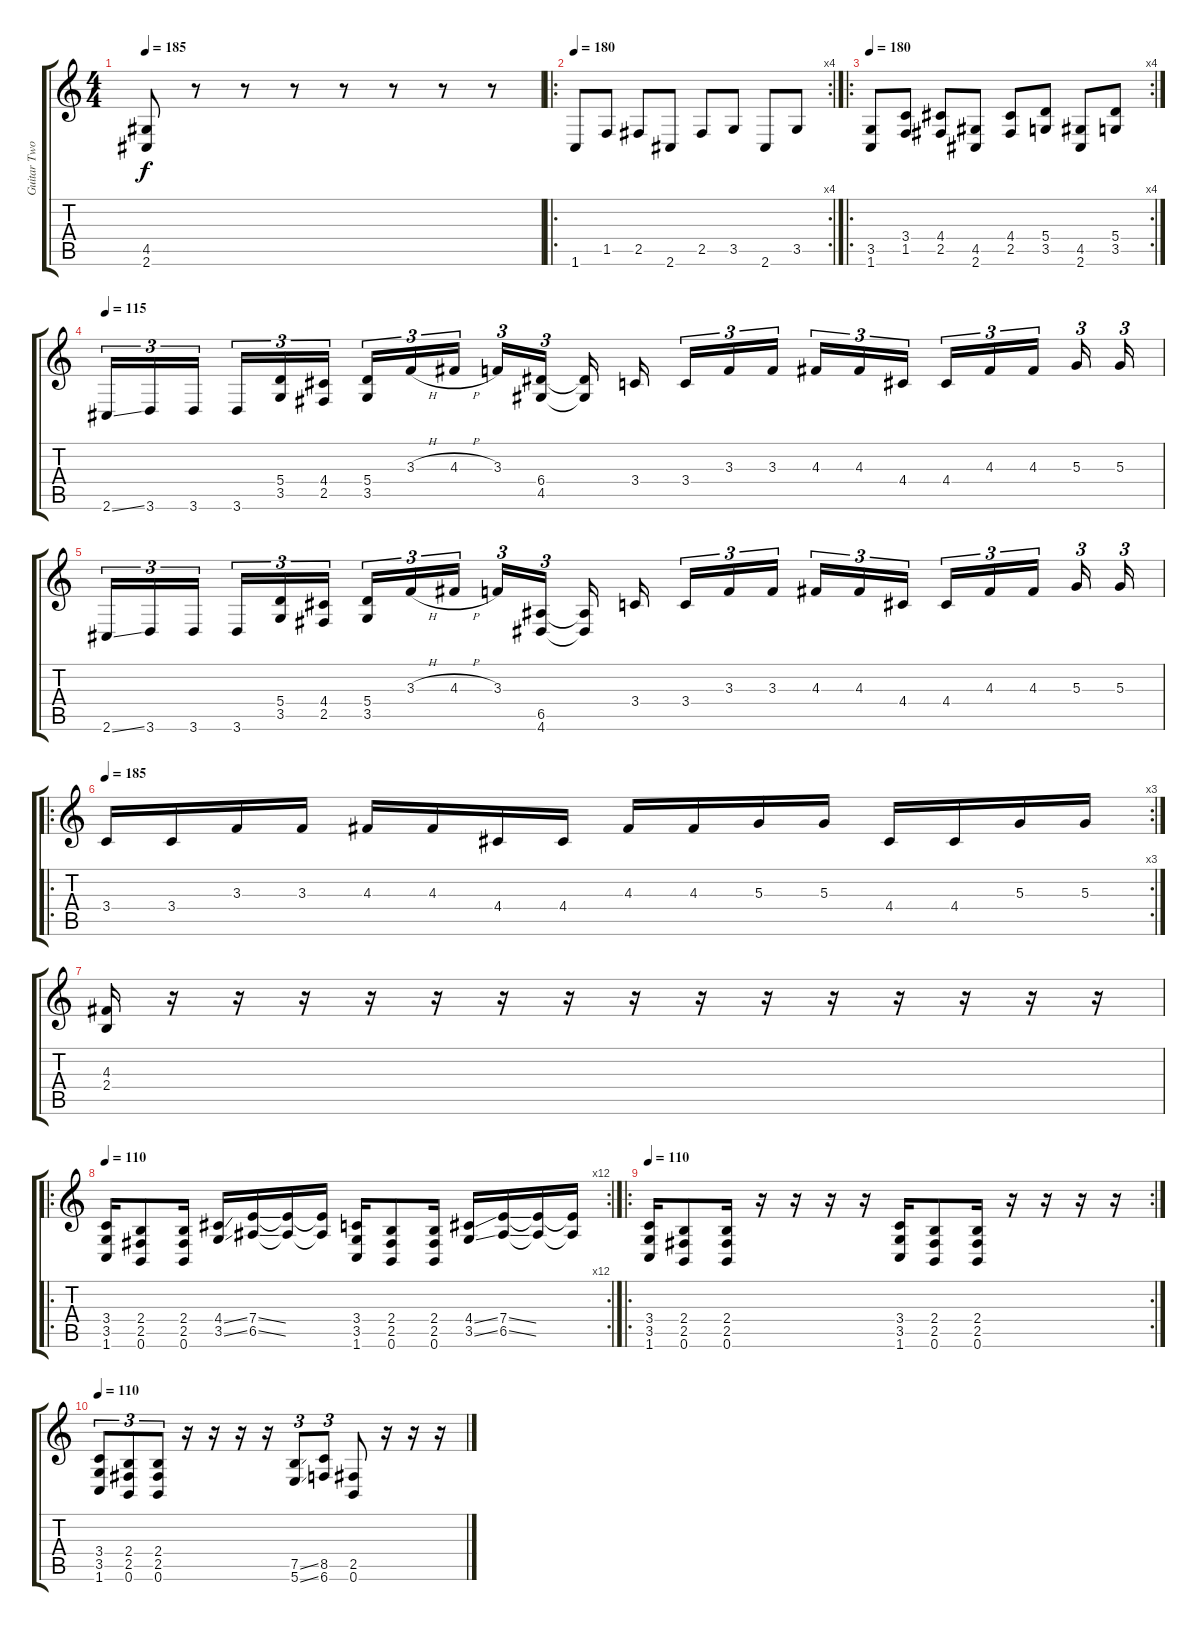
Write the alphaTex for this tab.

\track ("Guitar Two" "Guitar Two") {instrument distortionguitar}
\staff {score tabs}
\tuning (B3 Gb3 D3 A2 E2 B1) {hide}
\ts (4 4)
\tempo 185
\clef g2
\ks c
(4.5 2.6).8{dy f} r.8 r.8 r.8 r.8 r.8 r.8 r.8 |
\ro
\rc 4
\tempo 180
1.6.8 1.5.8 2.5.8 2.6.8 2.5.8 3.5.8 2.6.8 3.5.8 |
\ro
\rc 4
\tempo 180
(3.5 1.6).8 (3.4 1.5).8 (4.4 2.5).8 (4.5 2.6).8 (4.4 2.5).8 (5.4 3.5).8 (4.5 2.6).8 (5.4 3.5).8 |
\tempo 115
2.6{ss}.16{tu (3 2)} 3.6.16{tu (3 2)} 3.6.16{tu (3 2)} 3.6.16{tu (3 2)} (5.4 3.5).16{tu (3 2)} (4.4 2.5).16{tu (3 2)} (5.4 3.5).16{tu (3 2)} 3.3{h}.16{tu (3 2)} 4.3{h}.16{tu (3 2)} 3.3.16{tu (3 2)} (6.4 4.5).16{tu (3 2)} (6.4{t} 4.5{t}).16 3.4.16 3.4.16{tu (3 2)} 3.3.16{tu (3 2)} 3.3.16{tu (3 2)} 4.3.16{tu (3 2)} 4.3.16{tu (3 2)} 4.4.16{tu (3 2)} 4.4.16{tu (3 2)} 4.3.16{tu (3 2)} 4.3.16{tu (3 2)} 5.3.16{tu (3 2)} 5.3.16{tu (3 2)} |
2.6{ss}.16{tu (3 2)} 3.6.16{tu (3 2)} 3.6.16{tu (3 2)} 3.6.16{tu (3 2)} (5.4 3.5).16{tu (3 2)} (4.4 2.5).16{tu (3 2)} (5.4 3.5).16{tu (3 2)} 3.3{h}.16{tu (3 2)} 4.3{h}.16{tu (3 2)} 3.3.16{tu (3 2)} (6.5 4.6).16{tu (3 2)} (6.5{t} 4.6{t}).16 3.4.16 3.4.16{tu (3 2)} 3.3.16{tu (3 2)} 3.3.16{tu (3 2)} 4.3.16{tu (3 2)} 4.3.16{tu (3 2)} 4.4.16{tu (3 2)} 4.4.16{tu (3 2)} 4.3.16{tu (3 2)} 4.3.16{tu (3 2)} 5.3.16{tu (3 2)} 5.3.16{tu (3 2)} |
\ro
\rc 3
\tempo 185
3.4.16 3.4.16 3.3.16 3.3.16 4.3.16 4.3.16 4.4.16 4.4.16 4.3.16 4.3.16 5.3.16 5.3.16 4.4.16 4.4.16 5.3.16 5.3.16 |
(4.3 2.4).16 r.16 r.16 r.16 r.16 r.16 r.16 r.16 r.16 r.16 r.16 r.16 r.16 r.16 r.16 r.16 |
\ro
\rc 12
\tempo 110
(3.4 3.5 1.6).16 (2.4 2.5 0.6).8 (2.4 2.5 0.6).16 (4.4{ss} 3.5{ss}).16 (7.4{ss} 6.5{ss}).16 (7.4{t} 6.5{t}).16 (7.4{t} 6.5{t}).16 (3.4 3.5 1.6).16 (2.4 2.5 0.6).8 (2.4 2.5 0.6).16 (4.4{ss} 3.5{ss}).16 (7.4{ss} 6.5{ss}).16 (7.4{t} 6.5{t}).16 (7.4{t} 6.5{t}).16 |
\ro
\rc 2
\tempo 110
(3.4 3.5 1.6).16 (2.4 2.5 0.6).8 (2.4 2.5 0.6).16 r.16 r.16 r.16 r.16 (3.4 3.5 1.6).16 (2.4 2.5 0.6).8 (2.4 2.5 0.6).16 r.16 r.16 r.16 r.16 |
\tempo 110
(3.4 3.5 1.6).8{tu (3 2)} (2.4 2.5 0.6).8{tu (3 2)} (2.4 2.5 0.6).8{tu (3 2)} r.16 r.16 r.16 r.16 (7.5{ss} 5.6{ss}).8{tu (3 2)} (8.5 6.6).8{tu (3 2)} (2.5 0.6).8 r.16 r.16 r.16
